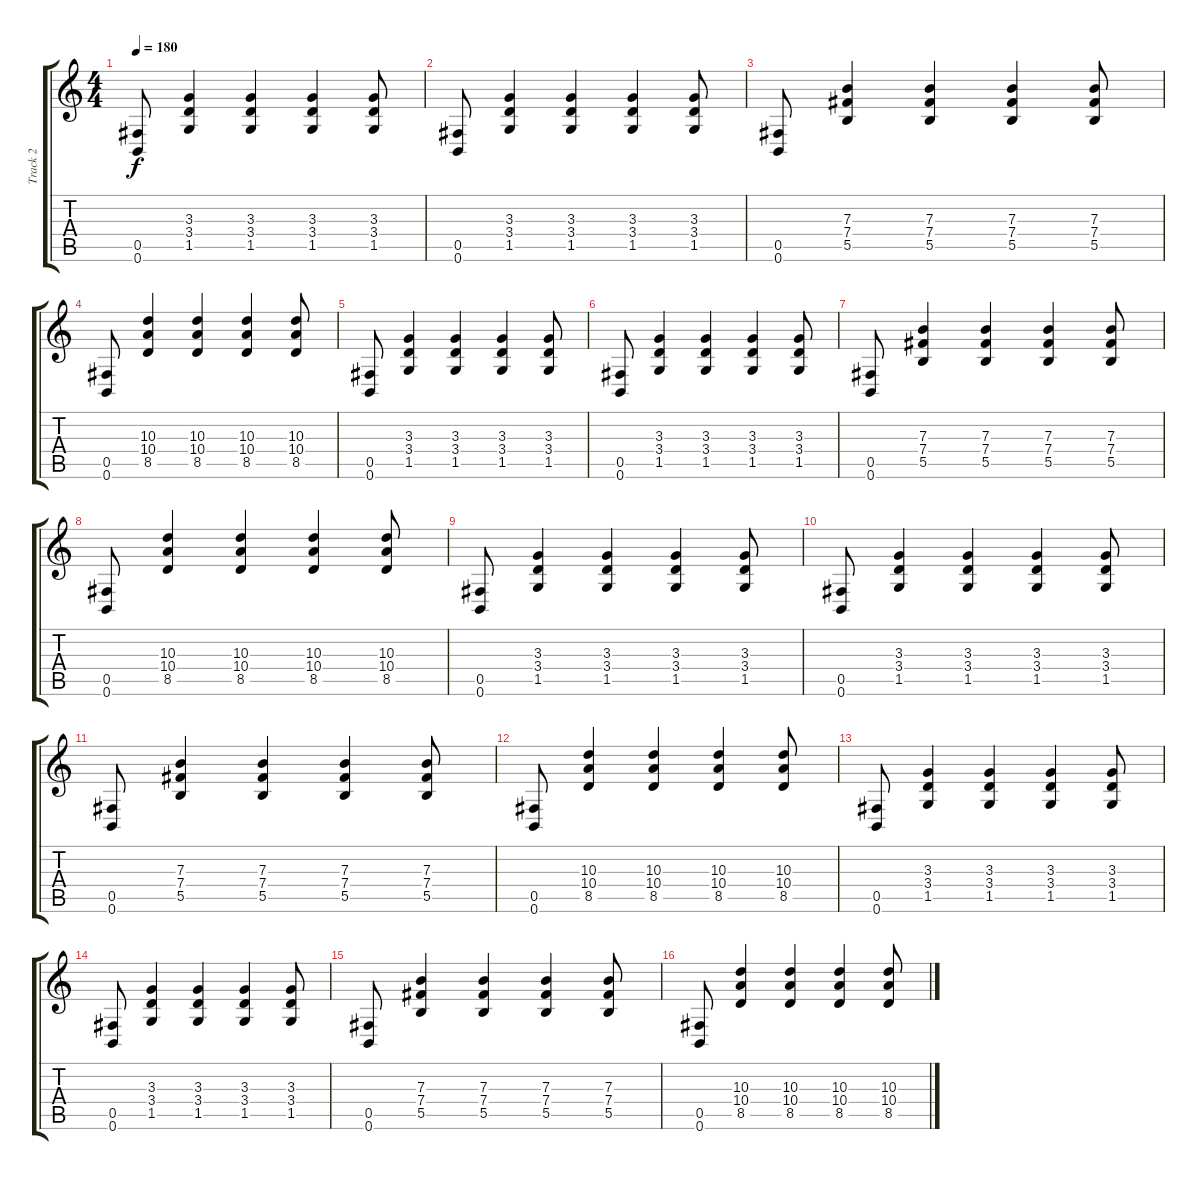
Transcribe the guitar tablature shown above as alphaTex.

\track ("Track 2" "Track 2") {instrument distortionguitar}
\staff {score tabs}
\tuning (Db4 Ab3 E3 B2 Gb2 B1) {hide}
\ts (4 4)
\tempo 180
\clef g2
\ks c
(0.5 0.6).8{dy f} (3.3 3.4 1.5).4 (3.3 3.4 1.5).4 (3.3 3.4 1.5).4 (3.3 3.4 1.5).8 |
(0.5 0.6).8 (3.3 3.4 1.5).4 (3.3 3.4 1.5).4 (3.3 3.4 1.5).4 (3.3 3.4 1.5).8 |
(0.5 0.6).8 (7.3 7.4 5.5).4 (7.3 7.4 5.5).4 (7.3 7.4 5.5).4 (7.3 7.4 5.5).8 |
(0.5 0.6).8 (10.3 10.4 8.5).4 (10.3 10.4 8.5).4 (10.3 10.4 8.5).4 (10.3 10.4 8.5).8 |
(0.5 0.6).8 (3.3 3.4 1.5).4 (3.3 3.4 1.5).4 (3.3 3.4 1.5).4 (3.3 3.4 1.5).8 |
(0.5 0.6).8 (3.3 3.4 1.5).4 (3.3 3.4 1.5).4 (3.3 3.4 1.5).4 (3.3 3.4 1.5).8 |
(0.5 0.6).8 (7.3 7.4 5.5).4 (7.3 7.4 5.5).4 (7.3 7.4 5.5).4 (7.3 7.4 5.5).8 |
(0.5 0.6).8 (10.3 10.4 8.5).4 (10.3 10.4 8.5).4 (10.3 10.4 8.5).4 (10.3 10.4 8.5).8 |
(0.5 0.6).8 (3.3 3.4 1.5).4 (3.3 3.4 1.5).4 (3.3 3.4 1.5).4 (3.3 3.4 1.5).8 |
(0.5 0.6).8 (3.3 3.4 1.5).4 (3.3 3.4 1.5).4 (3.3 3.4 1.5).4 (3.3 3.4 1.5).8 |
(0.5 0.6).8 (7.3 7.4 5.5).4 (7.3 7.4 5.5).4 (7.3 7.4 5.5).4 (7.3 7.4 5.5).8 |
(0.5 0.6).8 (10.3 10.4 8.5).4 (10.3 10.4 8.5).4 (10.3 10.4 8.5).4 (10.3 10.4 8.5).8 |
(0.5 0.6).8 (3.3 3.4 1.5).4 (3.3 3.4 1.5).4 (3.3 3.4 1.5).4 (3.3 3.4 1.5).8 |
(0.5 0.6).8 (3.3 3.4 1.5).4 (3.3 3.4 1.5).4 (3.3 3.4 1.5).4 (3.3 3.4 1.5).8 |
(0.5 0.6).8 (7.3 7.4 5.5).4 (7.3 7.4 5.5).4 (7.3 7.4 5.5).4 (7.3 7.4 5.5).8 |
(0.5 0.6).8 (10.3 10.4 8.5).4 (10.3 10.4 8.5).4 (10.3 10.4 8.5).4 (10.3 10.4 8.5).8
